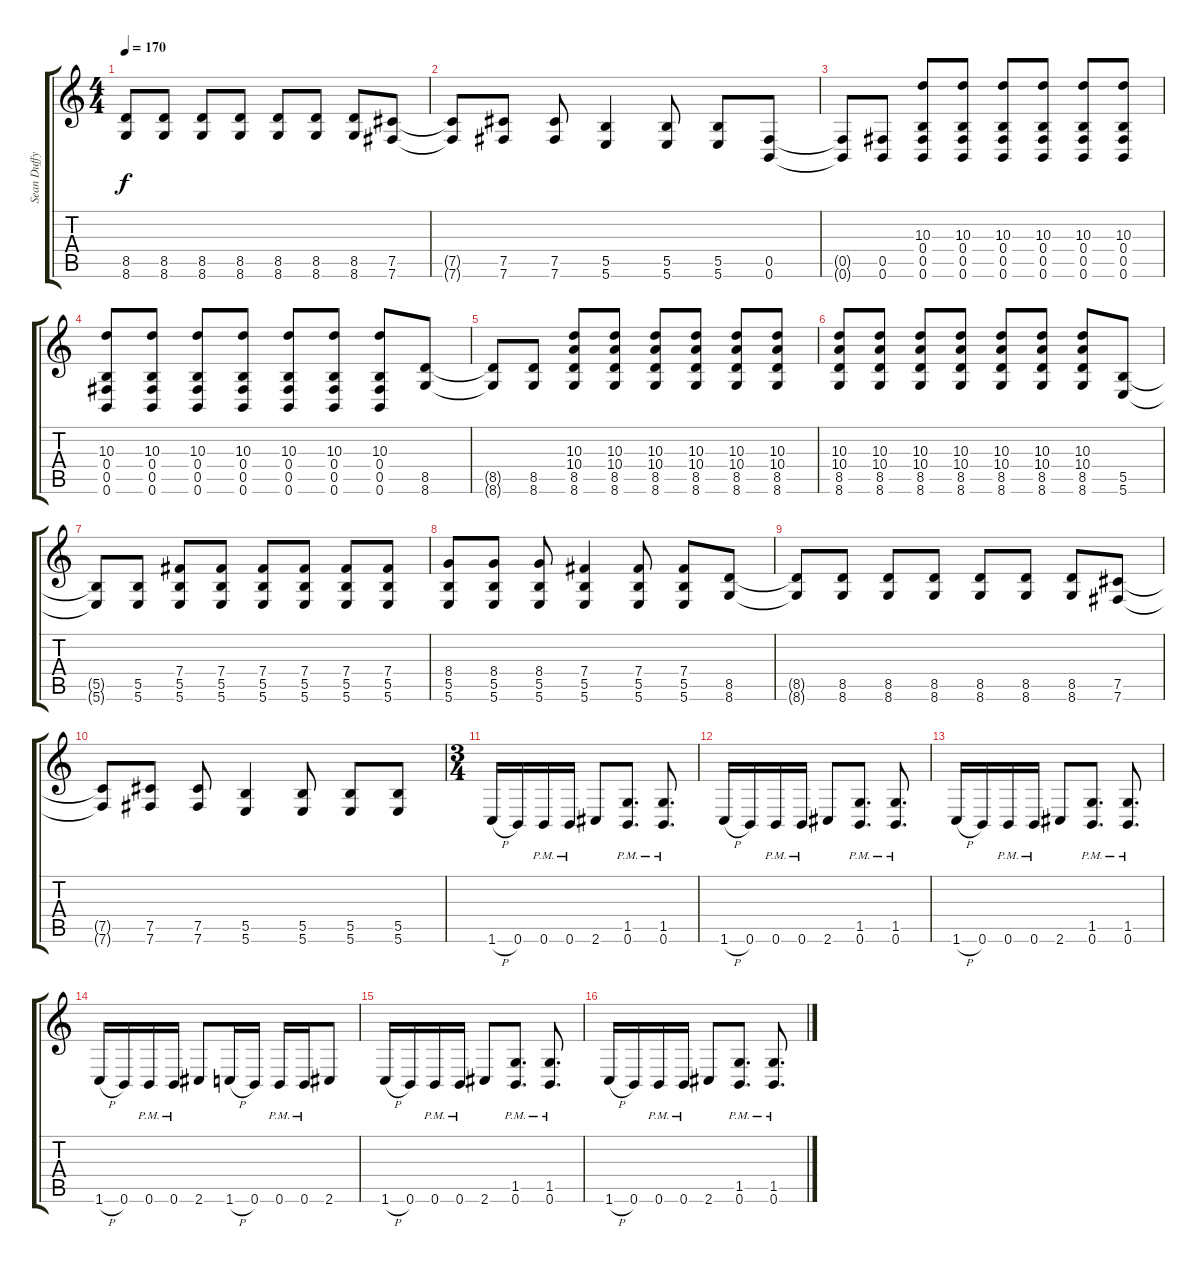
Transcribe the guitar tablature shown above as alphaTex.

\track ("Sean Duffy" "Sean Duffy") {instrument distortionguitar}
\staff {score tabs}
\tuning (Db4 Ab3 E3 B2 Gb2 B1) {hide}
\ts (4 4)
\tempo 170
\clef g2
\ks c
(8.5{t} 8.6{t}).8{dy f} (8.5 8.6).8 (8.5 8.6).8 (8.5 8.6).8 (8.5 8.6).8 (8.5 8.6).8 (8.5 8.6).8 (7.5 7.6).8 |
(7.5{t} 7.6{t}).8 (7.5 7.6).8 (7.5 7.6).8 (5.5 5.6).4 (5.5 5.6).8 (5.5 5.6).8 (0.5 0.6).8 |
(0.5{t} 0.6{t}).8 (0.5 0.6).8 (10.3 0.4 0.5 0.6).8 (10.3 0.4 0.5 0.6).8 (10.3 0.4 0.5 0.6).8 (10.3 0.4 0.5 0.6).8 (10.3 0.4 0.5 0.6).8 (10.3 0.4 0.5 0.6).8 |
(10.3 0.4 0.5 0.6).8 (10.3 0.4 0.5 0.6).8 (10.3 0.4 0.5 0.6).8 (10.3 0.4 0.5 0.6).8 (10.3 0.4 0.5 0.6).8 (10.3 0.4 0.5 0.6).8 (10.3 0.4 0.5 0.6).8 (8.5 8.6).8 |
(8.5{t} 8.6{t}).8 (8.5 8.6).8 (10.3 10.4 8.5 8.6).8 (10.3 10.4 8.5 8.6).8 (10.3 10.4 8.5 8.6).8 (10.3 10.4 8.5 8.6).8 (10.3 10.4 8.5 8.6).8 (10.3 10.4 8.5 8.6).8 |
(10.3 10.4 8.5 8.6).8 (10.3 10.4 8.5 8.6).8 (10.3 10.4 8.5 8.6).8 (10.3 10.4 8.5 8.6).8 (10.3 10.4 8.5 8.6).8 (10.3 10.4 8.5 8.6).8 (10.3 10.4 8.5 8.6).8 (5.5 5.6).8 |
(5.5{t} 5.6{t}).8 (5.5 5.6).8 (7.4 5.5 5.6).8 (7.4 5.5 5.6).8 (7.4 5.5 5.6).8 (7.4 5.5 5.6).8 (7.4 5.5 5.6).8 (7.4 5.5 5.6).8 |
(8.4 5.5 5.6).8 (8.4 5.5 5.6).8 (8.4 5.5 5.6).8 (7.4 5.5 5.6).4 (7.4 5.5 5.6).8 (7.4 5.5 5.6).8 (8.5 8.6).8 |
(8.5{t} 8.6{t}).8 (8.5 8.6).8 (8.5 8.6).8 (8.5 8.6).8 (8.5 8.6).8 (8.5 8.6).8 (8.5 8.6).8 (7.5 7.6).8 |
(7.5{t} 7.6{t}).8 (7.5 7.6).8 (7.5 7.6).8 (5.5 5.6).4 (5.5 5.6).8 (5.5 5.6).8 (5.5 5.6).8 |
\ts (3 4)
1.6{h}.16 0.6.16 0.6{pm}.16 0.6{pm}.16 2.6.8 (1.5{pm} 0.6{pm}).8{d} (1.5{pm} 0.6{pm}).8{d} |
1.6{h}.16 0.6.16 0.6{pm}.16 0.6{pm}.16 2.6.8 (1.5{pm} 0.6{pm}).8{d} (1.5{pm} 0.6{pm}).8{d} |
1.6{h}.16 0.6.16 0.6{pm}.16 0.6{pm}.16 2.6.8 (1.5{pm} 0.6{pm}).8{d} (1.5{pm} 0.6{pm}).8{d} |
1.6{h}.16 0.6.16 0.6{pm}.16 0.6{pm}.16 2.6.8 1.6{h}.16 0.6.16 0.6{pm}.16 0.6{pm}.16 2.6.8 |
1.6{h}.16 0.6.16 0.6{pm}.16 0.6{pm}.16 2.6.8 (1.5{pm} 0.6{pm}).8{d} (1.5{pm} 0.6{pm}).8{d} |
1.6{h}.16 0.6.16 0.6{pm}.16 0.6{pm}.16 2.6.8 (1.5{pm} 0.6{pm}).8{d} (1.5{pm} 0.6{pm}).8{d}
